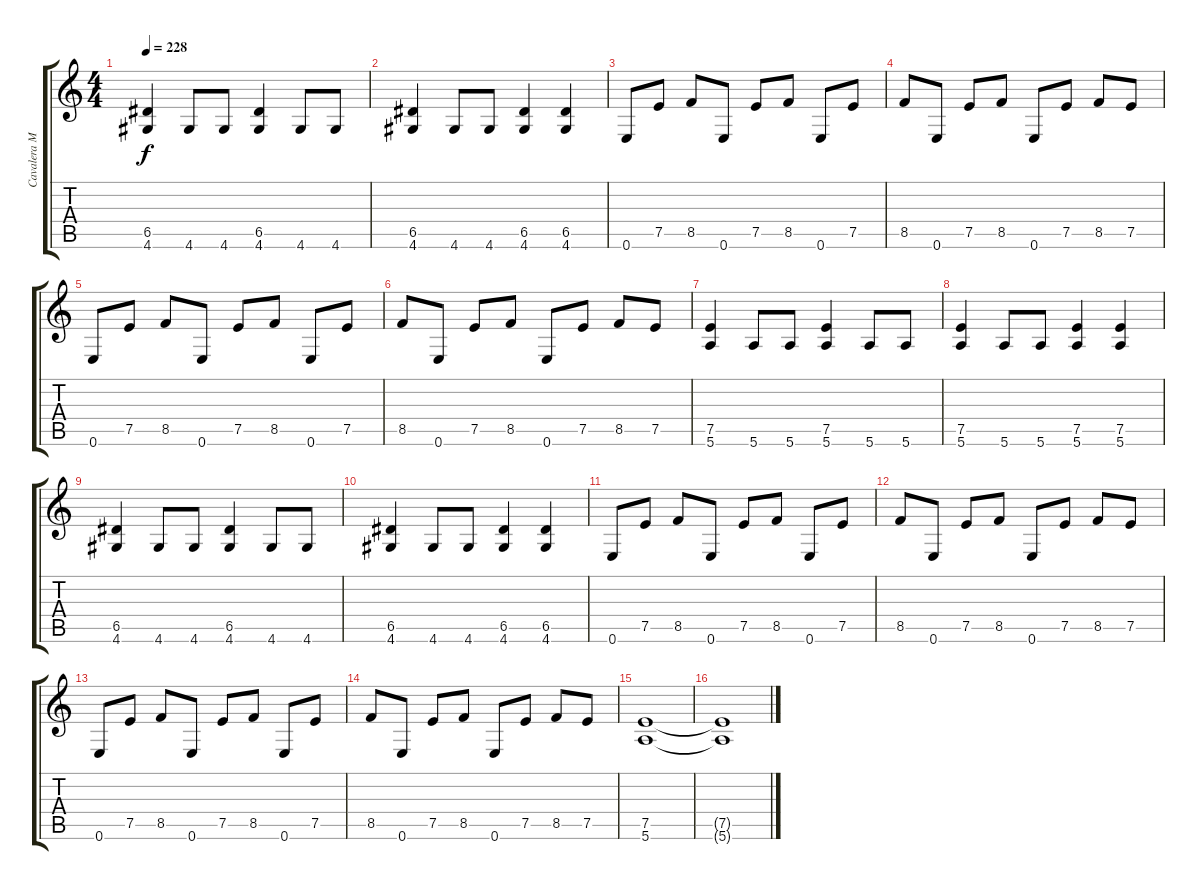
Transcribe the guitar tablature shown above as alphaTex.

\track ("Cavalera Max" "Cavalera M") {instrument distortionguitar}
\staff {score tabs}
\tuning (E4 B3 G3 D3 A2 E2) {hide}
\ts (4 4)
\tempo 228
\clef g2
\ks c
(6.5 4.6).4{dy f} 4.6.8 4.6.8 (6.5 4.6).4 4.6.8 4.6.8 |
(6.5 4.6).4 4.6.8 4.6.8 (6.5 4.6).4 (6.5 4.6).4 |
0.6.8 7.5.8 8.5.8 0.6.8 7.5.8 8.5.8 0.6.8 7.5.8 |
8.5.8 0.6.8 7.5.8 8.5.8 0.6.8 7.5.8 8.5.8 7.5.8 |
0.6.8 7.5.8 8.5.8 0.6.8 7.5.8 8.5.8 0.6.8 7.5.8 |
8.5.8 0.6.8 7.5.8 8.5.8 0.6.8 7.5.8 8.5.8 7.5.8 |
(7.5 5.6).4 5.6.8 5.6.8 (7.5 5.6).4 5.6.8 5.6.8 |
(7.5 5.6).4 5.6.8 5.6.8 (7.5 5.6).4 (7.5 5.6).4 |
(6.5 4.6).4 4.6.8 4.6.8 (6.5 4.6).4 4.6.8 4.6.8 |
(6.5 4.6).4 4.6.8 4.6.8 (6.5 4.6).4 (6.5 4.6).4 |
0.6.8 7.5.8 8.5.8 0.6.8 7.5.8 8.5.8 0.6.8 7.5.8 |
8.5.8 0.6.8 7.5.8 8.5.8 0.6.8 7.5.8 8.5.8 7.5.8 |
0.6.8 7.5.8 8.5.8 0.6.8 7.5.8 8.5.8 0.6.8 7.5.8 |
8.5.8 0.6.8 7.5.8 8.5.8 0.6.8 7.5.8 8.5.8 7.5.8 |
(7.5 5.6).1 |
(7.5{t} 5.6{t}).1
